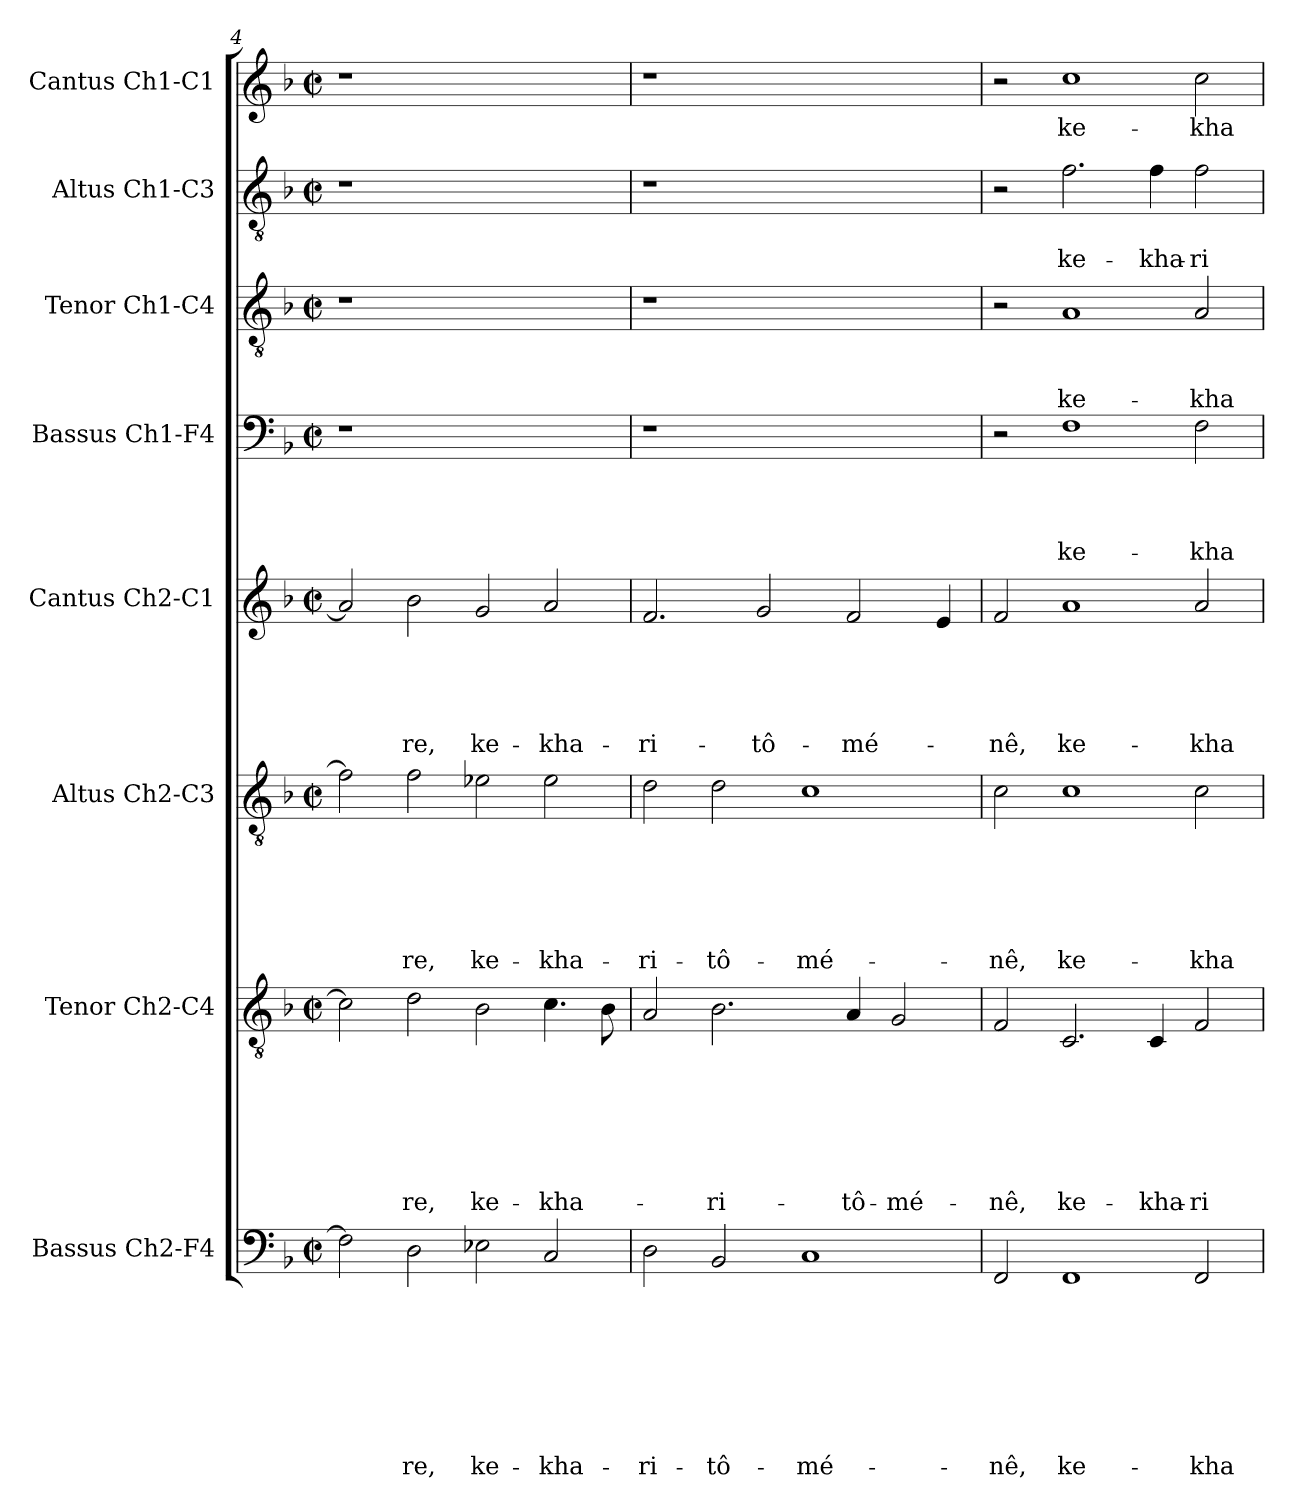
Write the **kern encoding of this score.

**kern	**text	**text	**text	**text	**text	**text	**text	**text	**kern	**text	**text	**text	**text	**text	**text	**text	**kern	**text	**text	**text	**text	**text	**text	**kern	**text	**text	**text	**text	**text	**kern	**text	**text	**text	**text	**kern	**text	**text	**text	**kern	**text	**text	**kern	**text
*part8	*part8	*part8	*part8	*part8	*part8	*part8	*part8	*part8	*part7	*part7	*part7	*part7	*part7	*part7	*part7	*part7	*part6	*part6	*part6	*part6	*part6	*part6	*part6	*part5	*part5	*part5	*part5	*part5	*part5	*part4	*part4	*part4	*part4	*part4	*part3	*part3	*part3	*part3	*part2	*part2	*part2	*part1	*part1
*staff8	*staff8	*staff8	*staff8	*staff8	*staff8	*staff8	*staff8	*staff8	*staff7	*staff7	*staff7	*staff7	*staff7	*staff7	*staff7	*staff7	*staff6	*staff6	*staff6	*staff6	*staff6	*staff6	*staff6	*staff5	*staff5	*staff5	*staff5	*staff5	*staff5	*staff4	*staff4	*staff4	*staff4	*staff4	*staff3	*staff3	*staff3	*staff3	*staff2	*staff2	*staff2	*staff1	*staff1
*I"Bassus Ch2-F4	*	*	*	*	*	*	*	*	*I"Tenor Ch2-C4	*	*	*	*	*	*	*	*I"Altus Ch2-C3	*	*	*	*	*	*	*I"Cantus Ch2-C1	*	*	*	*	*	*I"Bassus Ch1-F4	*	*	*	*	*I"Tenor Ch1-C4	*	*	*	*I"Altus Ch1-C3	*	*	*I"Cantus Ch1-C1	*
*I'B2	*	*	*	*	*	*	*	*	*I'T2	*	*	*	*	*	*	*	*I'A2	*	*	*	*	*	*	*I'C2	*	*	*	*	*	*I'B	*	*	*	*	*I'T	*	*	*	*I'A	*	*	*I'C	*
*clefF4	*	*	*	*	*	*	*	*	*clefGv2	*	*	*	*	*	*	*	*clefGv2	*	*	*	*	*	*	*clefG2	*	*	*	*	*	*clefF4	*	*	*	*	*clefGv2	*	*	*	*clefGv2	*	*	*clefG2	*
*k[b-]	*	*	*	*	*	*	*	*	*k[b-]	*	*	*	*	*	*	*	*k[b-]	*	*	*	*	*	*	*k[b-]	*	*	*	*	*	*k[b-]	*	*	*	*	*k[b-]	*	*	*	*k[b-]	*	*	*k[b-]	*
*F:	*	*	*	*	*	*	*	*	*F:	*	*	*	*	*	*	*	*F:	*	*	*	*	*	*	*F:	*	*	*	*	*	*F:	*	*	*	*	*F:	*	*	*	*F:	*	*	*F:	*
*M2/2	*	*	*	*	*	*	*	*	*M2/2	*	*	*	*	*	*	*	*M2/2	*	*	*	*	*	*	*M2/2	*	*	*	*	*	*M2/2	*	*	*	*	*M2/2	*	*	*	*M2/2	*	*	*M2/2	*
*met(c|)	*	*	*	*	*	*	*	*	*met(c|)	*	*	*	*	*	*	*	*met(c|)	*	*	*	*	*	*	*met(c|)	*	*	*	*	*	*met(c|)	*	*	*	*	*met(c|)	*	*	*	*met(c|)	*	*	*met(c|)	*
=4	=4	=4	=4	=4	=4	=4	=4	=4	=4	=4	=4	=4	=4	=4	=4	=4	=4	=4	=4	=4	=4	=4	=4	=4	=4	=4	=4	=4	=4	=4	=4	=4	=4	=4	=4	=4	=4	=4	=4	=4	=4	=4	=4
2F\]	.	.	.	.	.	.	.	.	2c\]	.	.	.	.	.	.	.	2f\]	.	.	.	.	.	.	2a/]	.	.	.	.	.	1r	.	.	.	.	1r	.	.	.	1r	.	.	1r	.
!	!	!	!	!	!	!	!	!LO:LY:b	!	!	!	!	!	!	!	!LO:LY:b	!	!	!	!	!	!	!LO:LY:b	!	!	!	!	!	!LO:LY:b	!	!	!	!	!	!	!	!	!	!	!	!	!	!
2D\	.	.	.	.	.	.	.	-re,	2d\	.	.	.	.	.	.	-re,	2f\	.	.	.	.	.	-re,	2b-\	.	.	.	.	-re,	.	.	.	.	.	.	.	.	.	.	.	.	.	.
!	!	!	!	!	!	!	!	!LO:LY:b	!	!	!	!	!	!	!	!LO:LY:b	!	!	!	!	!	!	!LO:LY:b	!	!	!	!	!	!LO:LY:b	!	!	!	!	!	!	!	!	!	!	!	!	!	!
2E-X\	.	.	.	.	.	.	.	ke-	2B-\	.	.	.	.	.	.	ke-	2e-X\	.	.	.	.	.	ke-	2g/	.	.	.	.	ke-	1ryy	.	.	.	.	1ryy	.	.	.	1ryy	.	.	1ryy	.
!	!	!	!	!	!	!	!	!LO:LY:b	!	!	!	!	!	!	!	!LO:LY:b	!	!	!	!	!	!	!LO:LY:b	!	!	!	!	!	!LO:LY:b	!	!	!	!	!	!	!	!	!	!	!	!	!	!
2C/	.	.	.	.	.	.	.	-kha-	4.c\	.	.	.	.	.	.	-kha-	2e-\	.	.	.	.	.	-kha-	2a/	.	.	.	.	-kha-	.	.	.	.	.	.	.	.	.	.	.	.	.	.
.	.	.	.	.	.	.	.	.	8B-\	.	.	.	.	.	.	.	.	.	.	.	.	.	.	.	.	.	.	.	.	.	.	.	.	.	.	.	.	.	.	.	.	.	.
=5	=5	=5	=5	=5	=5	=5	=5	=5	=5	=5	=5	=5	=5	=5	=5	=5	=5	=5	=5	=5	=5	=5	=5	=5	=5	=5	=5	=5	=5	=5	=5	=5	=5	=5	=5	=5	=5	=5	=5	=5	=5	=5	=5
!	!	!	!	!	!	!	!	!LO:LY:b	!	!	!	!	!	!	!	!	!	!	!	!	!	!	!LO:LY:b	!	!	!	!	!	!LO:LY:b	!	!	!	!	!	!	!	!	!	!	!	!	!	!
2D\	.	.	.	.	.	.	.	-ri-	2A/	.	.	.	.	.	.	.	2d\	.	.	.	.	.	-ri-	2.f/	.	.	.	.	-ri-	1r	.	.	.	.	1r	.	.	.	1r	.	.	1r	.
!	!	!	!	!	!	!	!	!LO:LY:b	!	!	!	!	!	!	!	!LO:LY:b	!	!	!	!	!	!	!LO:LY:b	!	!	!	!	!	!	!	!	!	!	!	!	!	!	!	!	!	!	!	!
2BB-/	.	.	.	.	.	.	.	-tô-	2.B-\	.	.	.	.	.	.	-ri-	2d\	.	.	.	.	.	-tô-	.	.	.	.	.	.	.	.	.	.	.	.	.	.	.	.	.	.	.	.
!	!	!	!	!	!	!	!	!	!	!	!	!	!	!	!	!	!	!	!	!	!	!	!	!	!	!	!	!	!LO:LY:b	!	!	!	!	!	!	!	!	!	!	!	!	!	!
.	.	.	.	.	.	.	.	.	.	.	.	.	.	.	.	.	.	.	.	.	.	.	.	2g/	.	.	.	.	-tô-	.	.	.	.	.	.	.	.	.	.	.	.	.	.
!	!	!	!	!	!	!	!	!LO:LY:b	!	!	!	!	!	!	!	!	!	!	!	!	!	!	!LO:LY:b	!	!	!	!	!	!	!	!	!	!	!	!	!	!	!	!	!	!	!	!
1C	.	.	.	.	.	.	.	-mé-	.	.	.	.	.	.	.	.	1c	.	.	.	.	.	-mé-	.	.	.	.	.	.	1ryy	.	.	.	.	1ryy	.	.	.	1ryy	.	.	1ryy	.
!	!	!	!	!	!	!	!	!	!	!	!	!	!	!	!	!LO:LY:b	!	!	!	!	!	!	!	!	!	!	!	!	!LO:LY:b	!	!	!	!	!	!	!	!	!	!	!	!	!	!
.	.	.	.	.	.	.	.	.	4A/	.	.	.	.	.	.	-tô-	.	.	.	.	.	.	.	2f/	.	.	.	.	-mé-	.	.	.	.	.	.	.	.	.	.	.	.	.	.
!	!	!	!	!	!	!	!	!	!	!	!	!	!	!	!	!LO:LY:b	!	!	!	!	!	!	!	!	!	!	!	!	!	!	!	!	!	!	!	!	!	!	!	!	!	!	!
.	.	.	.	.	.	.	.	.	2G/	.	.	.	.	.	.	-mé-	.	.	.	.	.	.	.	.	.	.	.	.	.	.	.	.	.	.	.	.	.	.	.	.	.	.	.
.	.	.	.	.	.	.	.	.	.	.	.	.	.	.	.	.	.	.	.	.	.	.	.	4e/	.	.	.	.	.	.	.	.	.	.	.	.	.	.	.	.	.	.	.
!!LO:LB:g=z
=6	=6	=6	=6	=6	=6	=6	=6	=6	=6	=6	=6	=6	=6	=6	=6	=6	=6	=6	=6	=6	=6	=6	=6	=6	=6	=6	=6	=6	=6	=6	=6	=6	=6	=6	=6	=6	=6	=6	=6	=6	=6	=6	=6
!	!	!	!	!	!	!	!	!LO:LY:b	!	!	!	!	!	!	!	!LO:LY:b	!	!	!	!	!	!	!LO:LY:b	!	!	!	!	!	!LO:LY:b	!	!	!	!	!	!	!	!	!	!	!	!	!	!
2FF/	.	.	.	.	.	.	.	-nê,	2F/	.	.	.	.	.	.	-nê,	2c\	.	.	.	.	.	-nê,	2f/	.	.	.	.	-nê,	2r	.	.	.	.	2r	.	.	.	2r	.	.	2r	.
!	!	!	!	!	!	!	!	!LO:LY:b	!	!	!	!	!	!	!	!LO:LY:b	!	!	!	!	!	!	!LO:LY:b	!	!	!	!	!	!LO:LY:b	!	!	!	!	!LO:LY:b	!	!	!	!LO:LY:b	!	!	!LO:LY:b	!	!LO:LY:b
1FF	.	.	.	.	.	.	.	ke-	2.C/	.	.	.	.	.	.	ke-	1c	.	.	.	.	.	ke-	1a	.	.	.	.	ke-	1F	.	.	.	ke-	1A	.	.	ke-	2.f\	.	ke-	1cc	ke-
!	!	!	!	!	!	!	!	!	!	!	!	!	!	!	!	!LO:LY:b	!	!	!	!	!	!	!	!	!	!	!	!	!	!	!	!	!	!	!	!	!	!	!	!	!LO:LY:b	!	!
.	.	.	.	.	.	.	.	.	4C/	.	.	.	.	.	.	-kha-	.	.	.	.	.	.	.	.	.	.	.	.	.	.	.	.	.	.	.	.	.	.	4f\	.	-kha-	.	.
!	!	!	!	!	!	!	!	!LO:LY:b	!	!	!	!	!	!	!	!LO:LY:b	!	!	!	!	!	!	!LO:LY:b	!	!	!	!	!	!LO:LY:b	!	!	!	!	!LO:LY:b	!	!	!	!LO:LY:b	!	!	!LO:LY:b	!	!LO:LY:b
2FF/	.	.	.	.	.	.	.	-kha-	2F/	.	.	.	.	.	.	-ri-	2c\	.	.	.	.	.	-kha-	2a/	.	.	.	.	-kha-	2F\	.	.	.	-kha-	2A/	.	.	-kha-	2f\	.	-ri-	2cc\	-kha-
=	=	=	=	=	=	=	=	=	=	=	=	=	=	=	=	=	=	=	=	=	=	=	=	=	=	=	=	=	=	=	=	=	=	=	=	=	=	=	=	=	=	=	=
*-	*-	*-	*-	*-	*-	*-	*-	*-	*-	*-	*-	*-	*-	*-	*-	*-	*-	*-	*-	*-	*-	*-	*-	*-	*-	*-	*-	*-	*-	*-	*-	*-	*-	*-	*-	*-	*-	*-	*-	*-	*-	*-	*-
